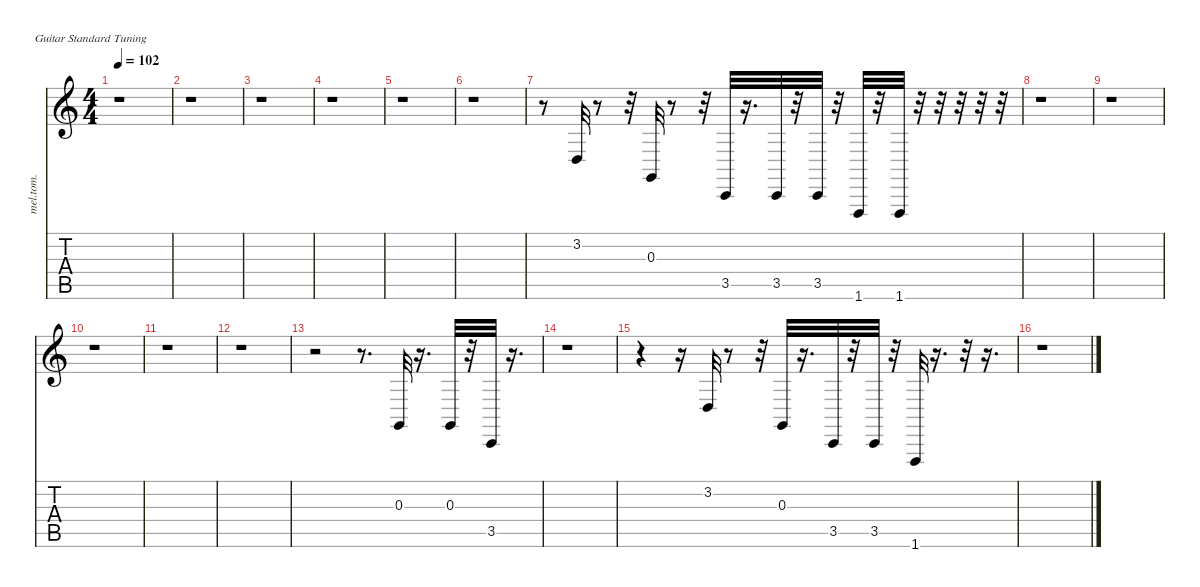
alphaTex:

\defaultSystemsLayout 4
\hideDynamics
\bracketExtendMode nobrackets
\otherSystemsTrackNameOrientation horizontal
\track ("Nick Mason / Gary Wallis" "mel.tom.") {instrument melodictom}
\staff {score tabs}
\tuning (E4 B3 G3 D3 A2 E2)
\displaytranspose -12
\ts (4 4)
\tempo 102
\clef g2
\ks c
r.1{dy mf} |
r.1 |
r.1 |
r.1 |
r.1 |
r.1 |
r.8 3.2.32{dy ff} r.8 r.32 0.3.32 r.8 r.32 3.5.32 r.16{d} 3.5.32 r.32 3.5.32 r.32 1.6.32 r.32 1.6.32{dy mf} r.32 r.32 r.32 r.32 r.32 |
r.1 |
r.1 |
r.1 |
r.1 |
r.1 |
r.2 r.8{d} 0.3.32{dy f} r.16{d} 0.3.32 r.32 3.5.32 r.16{d} |
r.1 |
r.4 r.16 3.2.32{dy ff} r.8 r.32 0.3.32 r.16{d} 3.5.32{dy f} r.32 3.5.32{dy ff} r.32 1.6.32 r.16{d} r.32 r.16{d} |
r.1
